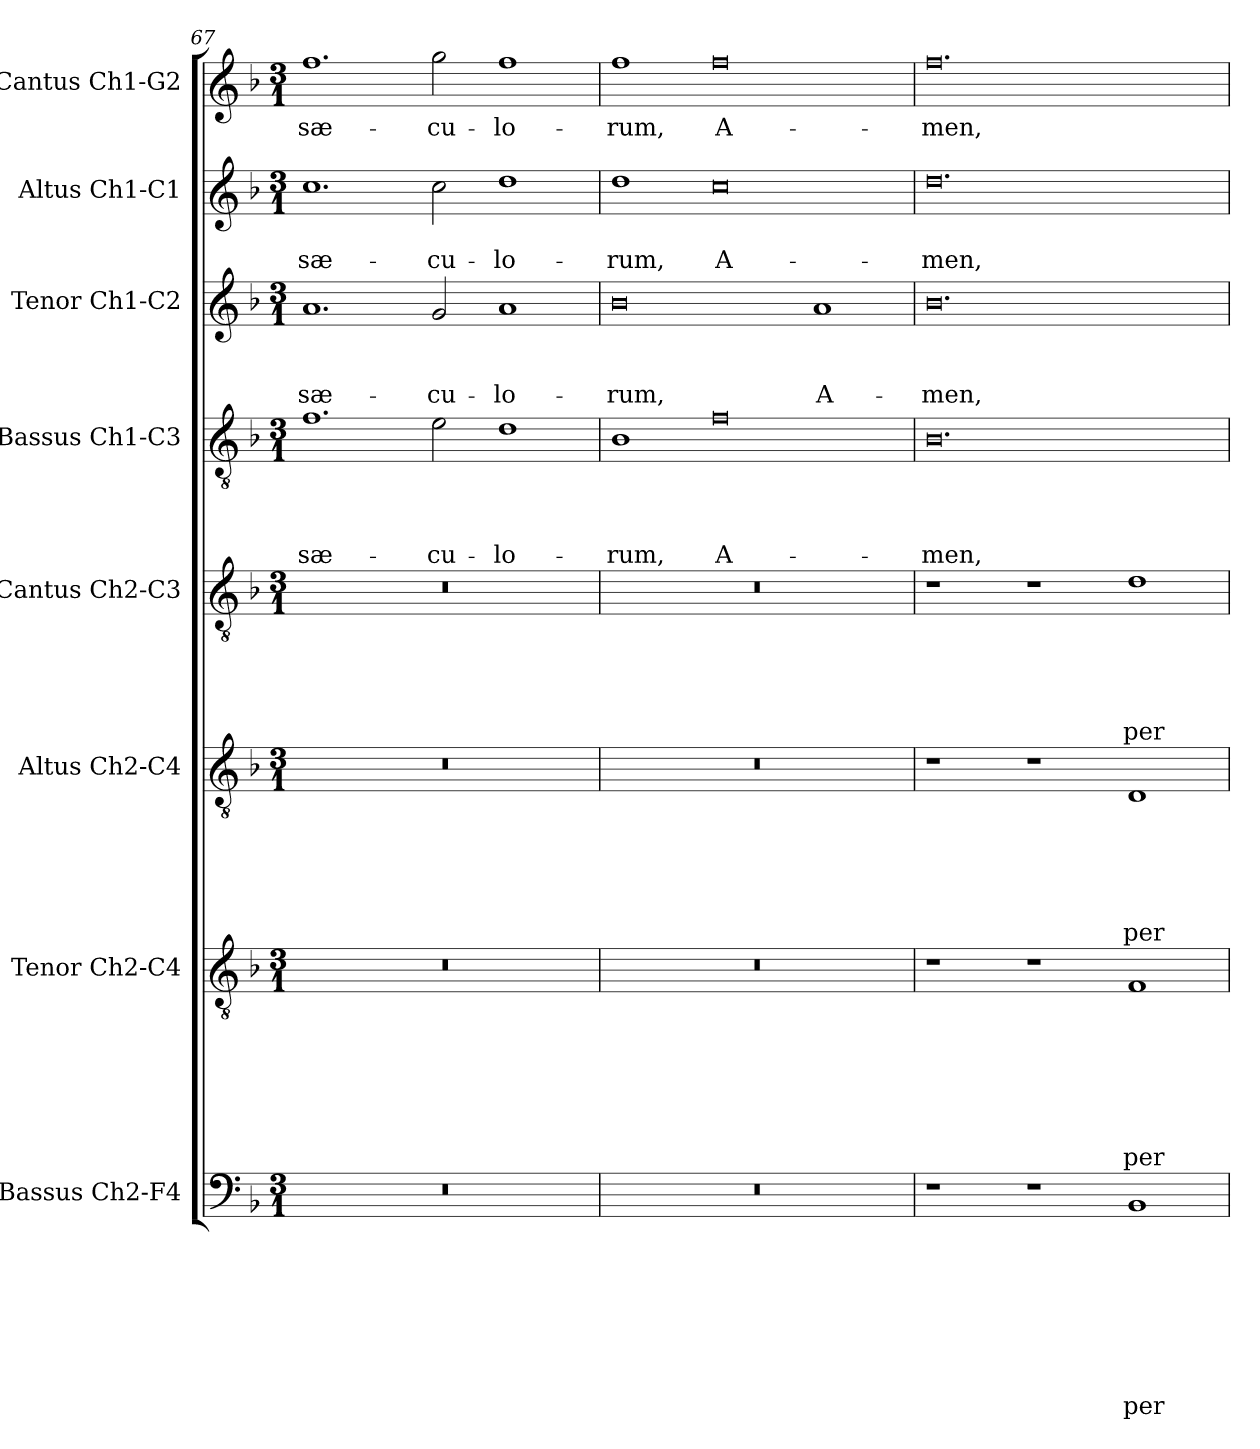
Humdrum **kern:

**kern	**text	**text	**text	**text	**text	**text	**text	**text	**kern	**text	**text	**text	**text	**text	**text	**text	**kern	**text	**text	**text	**text	**text	**text	**kern	**text	**text	**text	**text	**text	**kern	**text	**text	**text	**text	**kern	**text	**text	**text	**kern	**text	**text	**kern	**text
*part8	*part8	*part8	*part8	*part8	*part8	*part8	*part8	*part8	*part7	*part7	*part7	*part7	*part7	*part7	*part7	*part7	*part6	*part6	*part6	*part6	*part6	*part6	*part6	*part5	*part5	*part5	*part5	*part5	*part5	*part4	*part4	*part4	*part4	*part4	*part3	*part3	*part3	*part3	*part2	*part2	*part2	*part1	*part1
*staff8	*staff8	*staff8	*staff8	*staff8	*staff8	*staff8	*staff8	*staff8	*staff7	*staff7	*staff7	*staff7	*staff7	*staff7	*staff7	*staff7	*staff6	*staff6	*staff6	*staff6	*staff6	*staff6	*staff6	*staff5	*staff5	*staff5	*staff5	*staff5	*staff5	*staff4	*staff4	*staff4	*staff4	*staff4	*staff3	*staff3	*staff3	*staff3	*staff2	*staff2	*staff2	*staff1	*staff1
*I"Bassus Ch2-F4	*	*	*	*	*	*	*	*	*I"Tenor Ch2-C4	*	*	*	*	*	*	*	*I"Altus Ch2-C4	*	*	*	*	*	*	*I"Cantus Ch2-C3	*	*	*	*	*	*I"Bassus Ch1-C3	*	*	*	*	*I"Tenor Ch1-C2	*	*	*	*I"Altus Ch1-C1	*	*	*I"Cantus Ch1-G2	*
*I'B2	*	*	*	*	*	*	*	*	*I'T2	*	*	*	*	*	*	*	*I'A2	*	*	*	*	*	*	*I'C2	*	*	*	*	*	*I'B	*	*	*	*	*I'T	*	*	*	*I'A	*	*	*I'C	*
*clefF4	*	*	*	*	*	*	*	*	*clefGv2	*	*	*	*	*	*	*	*clefGv2	*	*	*	*	*	*	*clefGv2	*	*	*	*	*	*clefGv2	*	*	*	*	*clefG2	*	*	*	*clefG2	*	*	*clefG2	*
*k[b-]	*	*	*	*	*	*	*	*	*k[b-]	*	*	*	*	*	*	*	*k[b-]	*	*	*	*	*	*	*k[b-]	*	*	*	*	*	*k[b-]	*	*	*	*	*k[b-]	*	*	*	*k[b-]	*	*	*k[b-]	*
*F:	*	*	*	*	*	*	*	*	*F:	*	*	*	*	*	*	*	*F:	*	*	*	*	*	*	*F:	*	*	*	*	*	*F:	*	*	*	*	*F:	*	*	*	*F:	*	*	*F:	*
*M3/1	*	*	*	*	*	*	*	*	*M3/1	*	*	*	*	*	*	*	*M3/1	*	*	*	*	*	*	*M3/1	*	*	*	*	*	*M3/1	*	*	*	*	*M3/1	*	*	*	*M3/1	*	*	*M3/1	*
=67	=67	=67	=67	=67	=67	=67	=67	=67	=67	=67	=67	=67	=67	=67	=67	=67	=67	=67	=67	=67	=67	=67	=67	=67	=67	=67	=67	=67	=67	=67	=67	=67	=67	=67	=67	=67	=67	=67	=67	=67	=67	=67	=67
!	!	!	!	!	!	!	!	!	!	!	!	!	!	!	!	!	!	!	!	!	!	!	!	!	!	!	!	!	!	!	!	!	!	!LO:LY:b	!	!	!	!LO:LY:b	!	!	!LO:LY:b	!	!LO:LY:b
0.r	.	.	.	.	.	.	.	.	0.r	.	.	.	.	.	.	.	0.r	.	.	.	.	.	.	0.r	.	.	.	.	.	1.f	.	.	.	sæ-	1.a	.	.	sæ-	1.cc	.	sæ-	1.ff	sæ-
!	!	!	!	!	!	!	!	!	!	!	!	!	!	!	!	!	!	!	!	!	!	!	!	!	!	!	!	!	!	!	!	!	!	!LO:LY:b	!	!	!	!LO:LY:b	!	!	!LO:LY:b	!	!LO:LY:b
.	.	.	.	.	.	.	.	.	.	.	.	.	.	.	.	.	.	.	.	.	.	.	.	.	.	.	.	.	.	2e\	.	.	.	-cu-	2g/	.	.	-cu-	2cc\	.	-cu-	2gg\	-cu-
!	!	!	!	!	!	!	!	!	!	!	!	!	!	!	!	!	!	!	!	!	!	!	!	!	!	!	!	!	!	!	!	!	!	!LO:LY:b	!	!	!	!LO:LY:b	!	!	!LO:LY:b	!	!LO:LY:b
.	.	.	.	.	.	.	.	.	.	.	.	.	.	.	.	.	.	.	.	.	.	.	.	.	.	.	.	.	.	1d	.	.	.	-lo-	1a	.	.	-lo-	1dd	.	-lo-	1ff	-lo-
=68	=68	=68	=68	=68	=68	=68	=68	=68	=68	=68	=68	=68	=68	=68	=68	=68	=68	=68	=68	=68	=68	=68	=68	=68	=68	=68	=68	=68	=68	=68	=68	=68	=68	=68	=68	=68	=68	=68	=68	=68	=68	=68	=68
!	!	!	!	!	!	!	!	!	!	!	!	!	!	!	!	!	!	!	!	!	!	!	!	!	!	!	!	!	!	!	!	!	!	!LO:LY:b	!	!	!	!LO:LY:b	!	!	!LO:LY:b	!	!LO:LY:b
0.r	.	.	.	.	.	.	.	.	0.r	.	.	.	.	.	.	.	0.r	.	.	.	.	.	.	0.r	.	.	.	.	.	1B-	.	.	.	-rum,	0b-	.	.	-rum,	1dd	.	-rum,	1ff	-rum,
!	!	!	!	!	!	!	!	!	!	!	!	!	!	!	!	!	!	!	!	!	!	!	!	!	!	!	!	!	!	!	!	!	!	!LO:LY:b	!	!	!	!	!	!	!LO:LY:b	!	!LO:LY:b
.	.	.	.	.	.	.	.	.	.	.	.	.	.	.	.	.	.	.	.	.	.	.	.	.	.	.	.	.	.	0f	.	.	.	A-	.	.	.	.	0cc	.	A-	0ff	A-
!	!	!	!	!	!	!	!	!	!	!	!	!	!	!	!	!	!	!	!	!	!	!	!	!	!	!	!	!	!	!	!	!	!	!	!	!	!	!LO:LY:b	!	!	!	!	!
.	.	.	.	.	.	.	.	.	.	.	.	.	.	.	.	.	.	.	.	.	.	.	.	.	.	.	.	.	.	.	.	.	.	.	1a	.	.	A-	.	.	.	.	.
=69	=69	=69	=69	=69	=69	=69	=69	=69	=69	=69	=69	=69	=69	=69	=69	=69	=69	=69	=69	=69	=69	=69	=69	=69	=69	=69	=69	=69	=69	=69	=69	=69	=69	=69	=69	=69	=69	=69	=69	=69	=69	=69	=69
!	!	!	!	!	!	!	!	!	!	!	!	!	!	!	!	!	!	!	!	!	!	!	!	!	!	!	!	!	!	!	!	!	!	!LO:LY:b	!	!	!	!LO:LY:b	!	!	!LO:LY:b	!	!LO:LY:b
1r	.	.	.	.	.	.	.	.	1r	.	.	.	.	.	.	.	1r	.	.	.	.	.	.	1r	.	.	.	.	.	0.B-	.	.	.	-men,	0.b-	.	.	-men,	0.dd	.	-men,	0.ff	-men,
1r	.	.	.	.	.	.	.	.	1r	.	.	.	.	.	.	.	1r	.	.	.	.	.	.	1r	.	.	.	.	.	.	.	.	.	.	.	.	.	.	.	.	.	.	.
!	!	!	!	!	!	!	!	!LO:LY:b	!	!	!	!	!	!	!	!LO:LY:b	!	!	!	!	!	!	!LO:LY:b	!	!	!	!	!	!LO:LY:b	!	!	!	!	!	!	!	!	!	!	!	!	!	!
1BB-	.	.	.	.	.	.	.	per	1F	.	.	.	.	.	.	per	1D	.	.	.	.	.	per	1d	.	.	.	.	per	.	.	.	.	.	.	.	.	.	.	.	.	.	.
=	=	=	=	=	=	=	=	=	=	=	=	=	=	=	=	=	=	=	=	=	=	=	=	=	=	=	=	=	=	=	=	=	=	=	=	=	=	=	=	=	=	=	=
*-	*-	*-	*-	*-	*-	*-	*-	*-	*-	*-	*-	*-	*-	*-	*-	*-	*-	*-	*-	*-	*-	*-	*-	*-	*-	*-	*-	*-	*-	*-	*-	*-	*-	*-	*-	*-	*-	*-	*-	*-	*-	*-	*-
